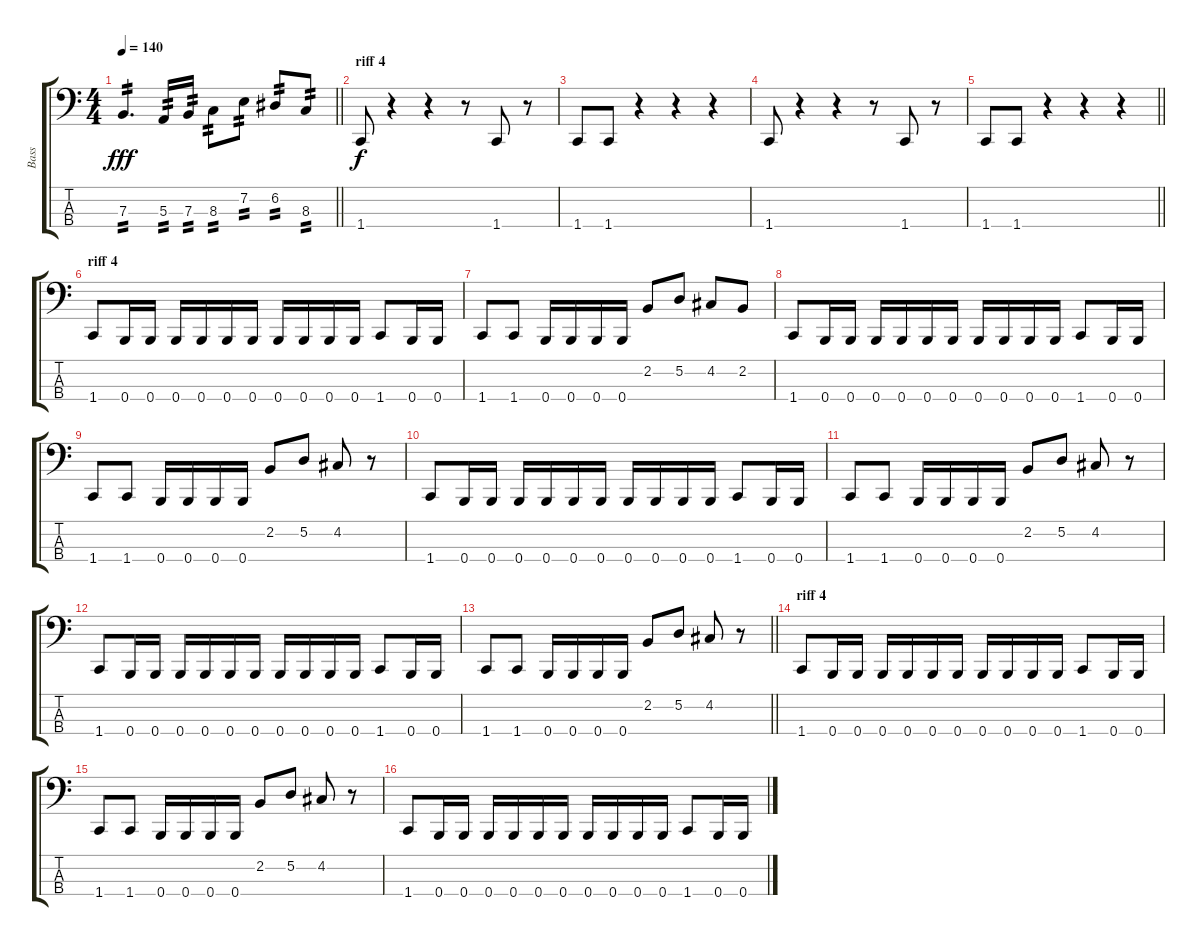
\track ("Bass" "Bass") {instrument electricbassfinger}
\staff {score tabs}
\tuning (D2 A1 E1 B0) {hide}
\ts (4 4)
\tempo 140
\clef f4
\barLineRight lightlight
\ks c
7.3.4{d tp 2 dy fff} 5.3.16{tp 2} 7.3.16{tp 2} 8.3.8{tp 2} 7.2.8{tp 2} 6.2.8{tp 2} 8.3.8{tp 2} |
\section ("" "riff 4")
1.4.8{dy f} r.4 r.4 r.8 1.4.8 r.8 |
1.4.8 1.4.8 r.4 r.4 r.4 |
1.4.8 r.4 r.4 r.8 1.4.8 r.8 |
\barLineRight lightlight
1.4.8 1.4.8 r.4 r.4 r.4 |
\section ("" "riff 4")
1.4.8 0.4.16 0.4.16 0.4.16 0.4.16 0.4.16 0.4.16 0.4.16 0.4.16 0.4.16 0.4.16 1.4.8 0.4.16 0.4.16 |
1.4.8 1.4.8 0.4.16 0.4.16 0.4.16 0.4.16 2.2.8 5.2.8 4.2.8 2.2.8 |
1.4.8 0.4.16 0.4.16 0.4.16 0.4.16 0.4.16 0.4.16 0.4.16 0.4.16 0.4.16 0.4.16 1.4.8 0.4.16 0.4.16 |
1.4.8 1.4.8 0.4.16 0.4.16 0.4.16 0.4.16 2.2.8 5.2.8 4.2.8 r.8 |
1.4.8 0.4.16 0.4.16 0.4.16 0.4.16 0.4.16 0.4.16 0.4.16 0.4.16 0.4.16 0.4.16 1.4.8 0.4.16 0.4.16 |
1.4.8 1.4.8 0.4.16 0.4.16 0.4.16 0.4.16 2.2.8 5.2.8 4.2.8 r.8 |
1.4.8 0.4.16 0.4.16 0.4.16 0.4.16 0.4.16 0.4.16 0.4.16 0.4.16 0.4.16 0.4.16 1.4.8 0.4.16 0.4.16 |
\barLineRight lightlight
1.4.8 1.4.8 0.4.16 0.4.16 0.4.16 0.4.16 2.2.8 5.2.8 4.2.8 r.8 |
\section ("" "riff 4")
1.4.8 0.4.16 0.4.16 0.4.16 0.4.16 0.4.16 0.4.16 0.4.16 0.4.16 0.4.16 0.4.16 1.4.8 0.4.16 0.4.16 |
1.4.8 1.4.8 0.4.16 0.4.16 0.4.16 0.4.16 2.2.8 5.2.8 4.2.8 r.8 |
1.4.8 0.4.16 0.4.16 0.4.16 0.4.16 0.4.16 0.4.16 0.4.16 0.4.16 0.4.16 0.4.16 1.4.8 0.4.16 0.4.16
